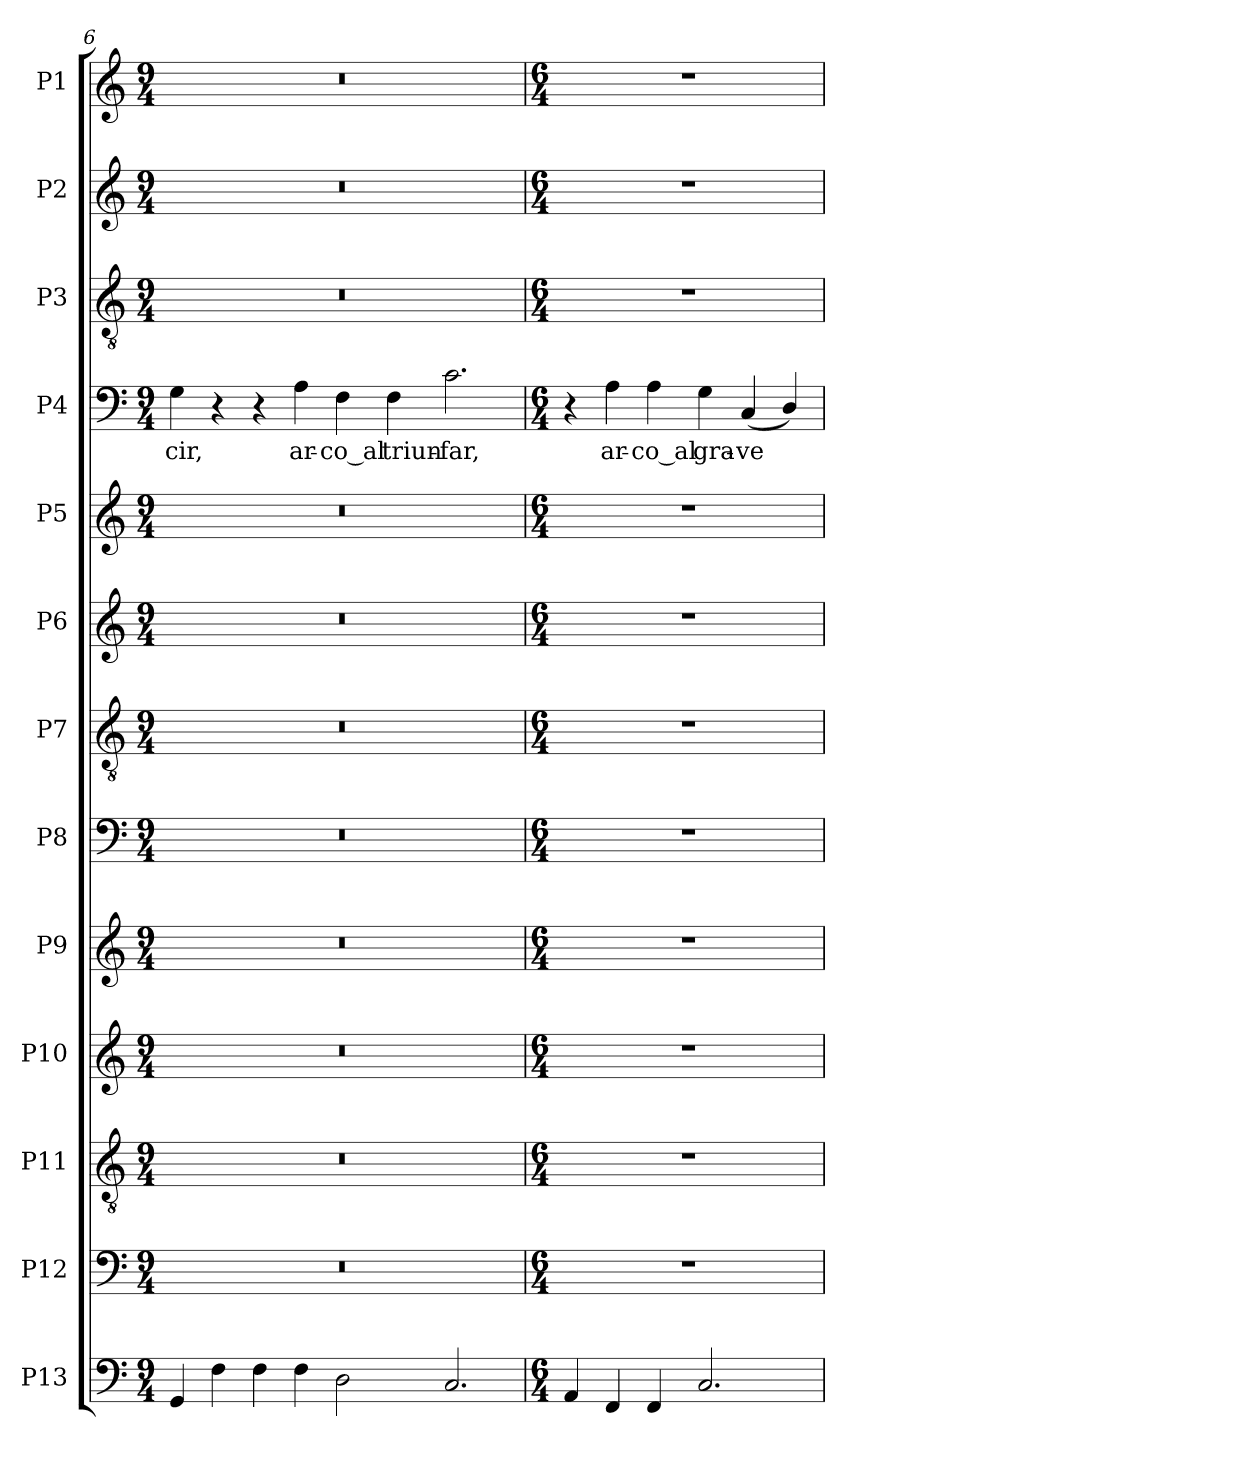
**kern	**kern	**kern	**kern	**kern	**kern	**kern	**kern	**kern	**kern	**text	**kern	**kern	**kern
*part13	*part12	*part11	*part10	*part9	*part8	*part7	*part6	*part5	*part4	*part4	*part3	*part2	*part1
*staff13	*staff12	*staff11	*staff10	*staff9	*staff8	*staff7	*staff6	*staff5	*staff4	*staff4	*staff3	*staff2	*staff1
*I"P13	*I"P12	*I"P11	*I"P10	*I"P9	*I"P8	*I"P7	*I"P6	*I"P5	*I"P4	*	*I"P3	*I"P2	*I"P1
!!LO:LB:g=z
*clefF4	*clefF4	*clefGv2	*clefG2	*clefG2	*clefF4	*clefGv2	*clefG2	*clefG2	*clefF4	*	*clefGv2	*clefG2	*clefG2
*	*	*ITrd7c12	*	*	*	*ITrd7c12	*	*	*	*	*ITrd7c12	*	*
*k[]	*k[]	*k[]	*k[]	*k[]	*k[]	*k[]	*k[]	*k[]	*k[]	*	*k[]	*k[]	*k[]
*C:	*C:	*C:	*C:	*C:	*C:	*C:	*C:	*C:	*C:	*	*C:	*C:	*C:
*M9/4	*M9/4	*M9/4	*M9/4	*M9/4	*M9/4	*M9/4	*M9/4	*M9/4	*M9/4	*	*M9/4	*M9/4	*M9/4
=6	=6	=6	=6	=6	=6	=6	=6	=6	=6	=6	=6	=6	=6
!	!LO:N:vis=1	!LO:N:vis=1	!LO:N:vis=1	!LO:N:vis=1	!LO:N:vis=1	!LO:N:vis=1	!LO:N:vis=1	!LO:N:vis=1	!	!	!	!	!
!	!	!	!	!	!	!	!	!	!	!LO:LY:b:color=#000000	!LO:N:vis=1	!LO:N:vis=1	!LO:N:vis=1
4GGi/	4%9r	4%9r	4%9r	4%9r	4%9r	4%9r	4%9r	4%9r	4Gi\	-cir,	4%9r	4%9r	4%9r
4Fi\	.	.	.	.	.	.	.	.	4r	.	.	.	.
4Fi\	.	.	.	.	.	.	.	.	4r	.	.	.	.
!	!	!	!	!	!	!	!	!	!	!LO:LY:b:color=#000000	!	!	!
4Fi\	.	.	.	.	.	.	.	.	4Ai\	ar-	.	.	.
!	!	!	!	!	!	!	!	!	!	!LO:LY:b:color=#000000	!	!	!
2Di\	.	.	.	.	.	.	.	.	4Fi\	-co_al	.	.	.
!	!	!	!	!	!	!	!	!	!	!LO:LY:b:color=#000000	!	!	!
.	.	.	.	.	.	.	.	.	4Fi\	triun-	.	.	.
!	!	!	!	!	!	!	!	!	!	!LO:LY:b:color=#000000	!	!	!
2.Ci/	.	.	.	.	.	.	.	.	2.ci\	-far,	.	.	.
=7	=7	=7	=7	=7	=7	=7	=7	=7	=7	=7	=7	=7	=7
*M6/4	*M6/4	*M6/4	*M6/4	*M6/4	*M6/4	*M6/4	*M6/4	*M6/4	*M6/4	*	*M6/4	*M6/4	*M6/4
!	!LO:N:vis=1	!LO:N:vis=1	!LO:N:vis=1	!LO:N:vis=1	!LO:N:vis=1	!LO:N:vis=1	!LO:N:vis=1	!LO:N:vis=1	!	!	!LO:N:vis=1	!LO:N:vis=1	!LO:N:vis=1
4AAi/	1.r	1.r	1.r	1.r	1.r	1.r	1.r	1.r	4r	.	1.r	1.r	1.r
!	!	!	!	!	!	!	!	!	!	!LO:LY:b:color=#000000	!	!	!
4FFi/	.	.	.	.	.	.	.	.	4Ai\	ar-	.	.	.
!	!	!	!	!	!	!	!	!	!	!LO:LY:b:color=#000000	!	!	!
4FFi/	.	.	.	.	.	.	.	.	4Ai\	-co_al	.	.	.
!	!	!	!	!	!	!	!	!	!	!LO:LY:b:color=#000000	!	!	!
2.Ci/	.	.	.	.	.	.	.	.	4Gi\	gra-	.	.	.
!	!	!	!	!	!	!	!	!	!	!LO:LY:b:color=#000000	!	!	!
.	.	.	.	.	.	.	.	.	(4Ci/	-ve	.	.	.
.	.	.	.	.	.	.	.	.	4Di/)	.	.	.	.
=	=	=	=	=	=	=	=	=	=	=	=	=	=
*-	*-	*-	*-	*-	*-	*-	*-	*-	*-	*-	*-	*-	*-
